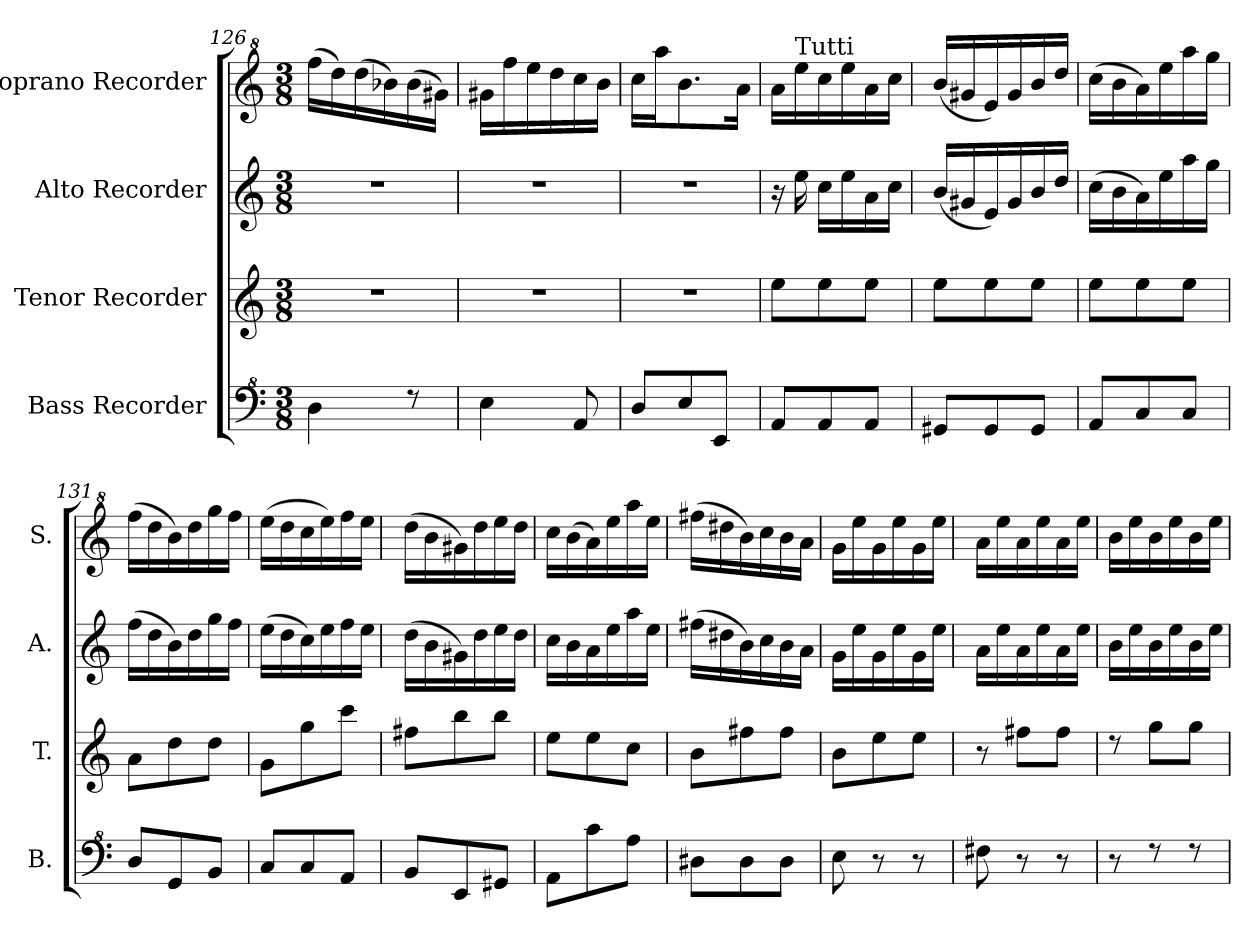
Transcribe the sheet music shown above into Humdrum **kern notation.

**kern	**kern	**kern	**kern
*part4	*part3	*part2	*part1
*staff4	*staff3	*staff2	*staff1
*I"Bass Recorder	*I"Tenor Recorder	*I"Alto Recorder	*I"Soprano Recorder
*I'B.	*I'T.	*I'A.	*I'S.
*clefF^4	*clefG2	*clefG2	*clefG^2
*k[]	*k[]	*k[]	*k[]
*M3/8	*M3/8	*M3/8	*M3/8
=126	=126	=126	=126
4d\	4.r	4.r	(16fff\LL
.	.	.	16ddd\)
.	.	.	(16ddd\
.	.	.	16bb-X\)
8rf	.	.	(16bb-\
.	.	.	16gg#X\JJ)
=126X1	=126X1	=126X1	=126X1
4e\	4.r	4.r	16gg#X\LL
.	.	.	16fff\
.	.	.	16eee\
.	.	.	16ddd\
8A/	.	.	16ccc\
.	.	.	16bb\JJ
=127	=127	=127	=127
8d/L	4.r	4.r	16ccc\LL
.	.	.	16aaa\J
8e/	.	.	8.bb\
8E/J	.	.	.
.	.	.	16aa\Jk
=128	=128	=128	=128
8A/L	8ee\L	16r	16aa\LL
!	!	!	!LO:TX:a:t=Tutti
.	.	16ee\	16eee\
8A/	8ee\	16cc\LL	16ccc\
.	.	16ee\	16eee\
8A/J	8ee\J	16a\	16aa\
.	.	16cc\JJ	16ccc\JJ
!!LO:LB:g=z
=129	=129	=129	=129
8G#X/L	8ee\L	(16b/LL	(16bb/LL
.	.	16g#X/	16gg#X/
8G#/	8ee\	16e/)	16ee/)
.	.	16g#/	16gg#/
8G#/J	8ee\J	16b/	16bb/
.	.	16dd/JJ	16ddd/JJ
=130	=130	=130	=130
8A/L	8ee\L	(16cc\LL	(16ccc\LL
.	.	16b\	16bb\
8c/	8ee\	16a\)	16aa\)
.	.	16ee\	16eee\
8c/J	8ee\J	16aa\	16aaa\
.	.	16gg\JJ	16ggg\JJ
=131	=131	=131	=131
8d/L	8a\L	(16ff\LL	(16fff\LL
.	.	16dd\	16ddd\
8G/	8dd\	16b\)	16bb\)
.	.	16dd\	16ddd\
8B/J	8dd\J	16gg\	16ggg\
.	.	16ff\JJ	16fff\JJ
=132	=132	=132	=132
8c/L	8g\L	(16ee\LL	(16eee\LL
.	.	16dd\	16ddd\
8c/	8gg\	16cc\)	16ccc\
.	.	16ee\	16eee\)
8A/J	8ccc\J	16ff\	16fff\
.	.	16ee\JJ	16eee\JJ
=133	=133	=133	=133
8B/L	8ff#X\L	(16dd\LL	(16ddd\LL
.	.	16b\	16bb\
8E/	8bb\	16g#X\)	16gg#X\)
.	.	16dd\	16ddd\
8G#X/J	8bb\J	16ee\	16eee\
.	.	16dd\JJ	16ddd\JJ
=134	=134	=134	=134
8A\L	8ee\L	16cc\LL	16ccc\LL
.	.	16b\	(16bb\
8cc\	8ee\	16a\	16aa\)
.	.	16ee\	16eee\
8a\J	8cc\J	16aa\	16aaa\
.	.	16ee\JJ	16eee\JJ
=135	=135	=135	=135
8d#X\L	8b\L	(16ff#X\LL	(16fff#X\LL
.	.	16dd#X\	16ddd#X\
8d#\	8ff#X\	16b\)	16bb\)
.	.	16cc\	16ccc\
8d#\J	8ff#\J	16b\	16bb\
.	.	16a\JJ	16aa\JJ
=136	=136	=136	=136
8e\	8b\L	16g\LL	16gg\LL
.	.	16ee\	16eee\
8r	8ee\	16g\	16gg\
.	.	16ee\	16eee\
8r	8ee\J	16g\	16gg\
.	.	16ee\JJ	16eee\JJ
=137	=137	=137	=137
8f#X\	8r	16a\LL	16aa\LL
.	.	16ee\	16eee\
8r	8ff#X\L	16a\	16aa\
.	.	16ee\	16eee\
8r	8ff#\J	16a\	16aa\
.	.	16ee\JJ	16eee\JJ
=138	=138	=138	=138
8r	8rdd	16b\LL	16bb\LL
.	.	16ee\	16eee\
8rf	8gg\L	16b\	16bb\
.	.	16ee\	16eee\
8rf	8gg\J	16b\	16bb\
.	.	16ee\JJ	16eee\JJ
=	=	=	=
*-	*-	*-	*-
